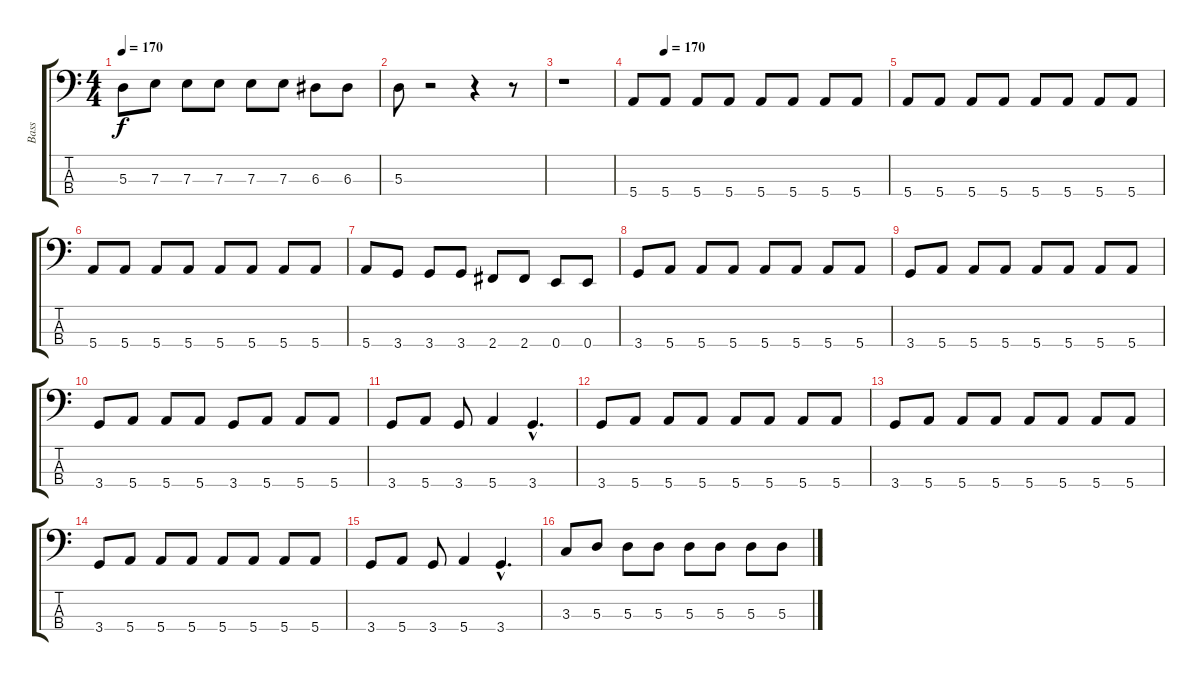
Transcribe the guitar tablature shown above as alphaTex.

\track ("Bass" "Bass") {instrument electricbassfinger}
\staff {score tabs}
\tuning (G2 D2 A1 E1) {hide}
\ts (4 4)
\tempo 170
\clef f4
\ks c
5.3.8{dy f} 7.3.8 7.3.8 7.3.8 7.3.8 7.3.8 6.3.8 6.3.8 |
5.3.8 r.2 r.4 r.8 |
r.1 |
\tempo (170 0.125)
5.4.8 5.4.8 5.4.8 5.4.8 5.4.8 5.4.8 5.4.8 5.4.8 |
5.4.8 5.4.8 5.4.8 5.4.8 5.4.8 5.4.8 5.4.8 5.4.8 |
5.4.8 5.4.8 5.4.8 5.4.8 5.4.8 5.4.8 5.4.8 5.4.8 |
5.4.8 3.4.8 3.4.8 3.4.8 2.4.8 2.4.8 0.4.8 0.4.8 |
3.4.8 5.4.8 5.4.8 5.4.8 5.4.8 5.4.8 5.4.8 5.4.8 |
3.4.8 5.4.8 5.4.8 5.4.8 5.4.8 5.4.8 5.4.8 5.4.8 |
3.4.8 5.4.8 5.4.8 5.4.8 3.4.8 5.4.8 5.4.8 5.4.8 |
3.4.8 5.4.8 3.4.8 5.4.4 3.4{hac}.4{d} |
3.4.8 5.4.8 5.4.8 5.4.8 5.4.8 5.4.8 5.4.8 5.4.8 |
3.4.8 5.4.8 5.4.8 5.4.8 5.4.8 5.4.8 5.4.8 5.4.8 |
3.4.8 5.4.8 5.4.8 5.4.8 5.4.8 5.4.8 5.4.8 5.4.8 |
3.4.8 5.4.8 3.4.8 5.4.4 3.4{hac}.4{d} |
3.3.8 5.3.8 5.3.8 5.3.8 5.3.8 5.3.8 5.3.8 5.3.8
